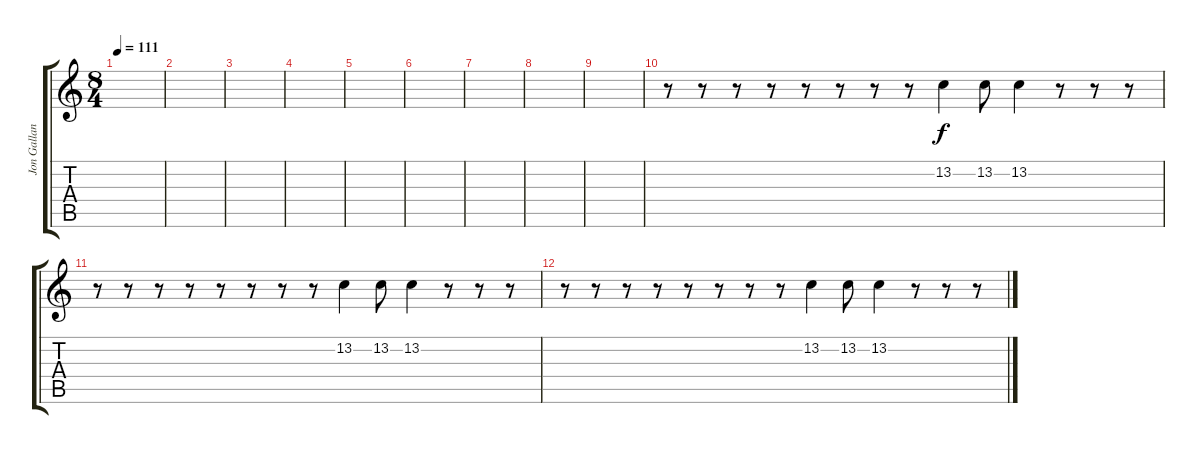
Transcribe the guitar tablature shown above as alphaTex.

\track ("Jon Gallant(Back-Up Vocals 2)" "Jon Gallan") {instrument violin}
\staff {score tabs}
\tuning (E4 B3 G3 D3 A2 E2) {hide}
\ts (8 4)
\tempo 111
\clef g2
\ks c
|
|
|
|
|
|
|
|
|
r.8 r.8 r.8 r.8 r.8 r.8 r.8 r.8 13.2.4 13.2.8 13.2.4 r.8 r.8 r.8 |
r.8 r.8 r.8 r.8 r.8 r.8 r.8 r.8 13.2.4 13.2.8 13.2.4 r.8 r.8 r.8 |
r.8 r.8 r.8 r.8 r.8 r.8 r.8 r.8 13.2.4 13.2.8 13.2.4 r.8 r.8 r.8
